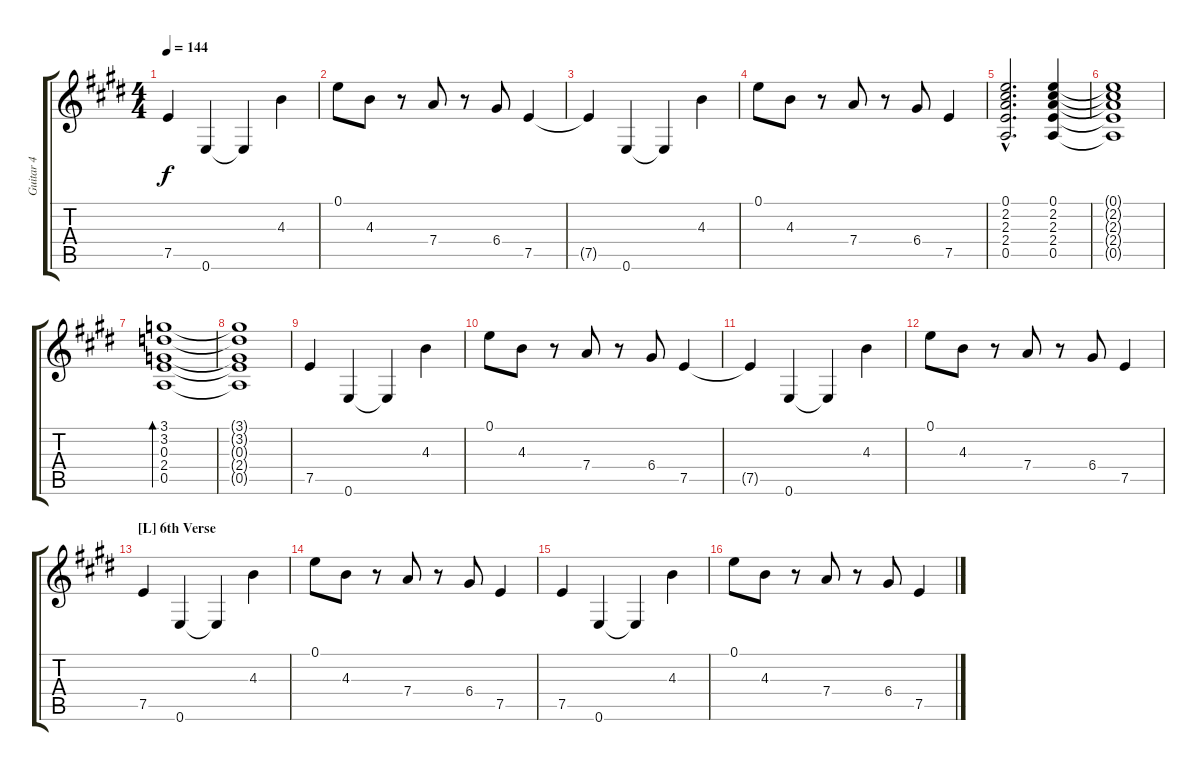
\track ("Guitar 4" "Guitar 4") {instrument acousticguitarsteel}
\staff {score tabs}
\tuning (E4 B3 G3 D3 A2 E2) {hide}
\ts (4 4)
\tempo 144
\clef g2
\ks e
7.5{t}.4{dy f} 0.6.4 0.6{t}.4 4.3.4 |
0.1.8 4.3.8 r.8 7.4.8 r.8 6.4.8 7.5.4 |
7.5{t}.4 0.6.4 0.6{t}.4 4.3.4 |
0.1.8 4.3.8 r.8 7.4.8 r.8 6.4.8 7.5.4 |
(0.1{hac} 2.2{hac} 2.3{hac} 2.4{hac} 0.5{hac}).2{d} (0.1 2.2 2.3 2.4 0.5).4 |
(0.1{t} 2.2{t} 2.3{t} 2.4{t} 0.5{t}).1 |
(3.1 3.2 0.3 2.4 0.5).1{bd 120} |
(3.1{t} 3.2{t} 0.3{t} 2.4{t} 0.5{t}).1 |
7.5.4 0.6.4 0.6{t}.4 4.3.4 |
0.1.8 4.3.8 r.8 7.4.8 r.8 6.4.8 7.5.4 |
7.5{t}.4 0.6.4 0.6{t}.4 4.3.4 |
0.1.8 4.3.8 r.8 7.4.8 r.8 6.4.8 7.5.4 |
\section ("" "[L] 6th Verse")
7.5.4 0.6.4 0.6{t}.4 4.3.4 |
0.1.8 4.3.8 r.8 7.4.8 r.8 6.4.8 7.5.4 |
7.5.4 0.6.4 0.6{t}.4 4.3.4 |
0.1.8 4.3.8 r.8 7.4.8 r.8 6.4.8 7.5.4
